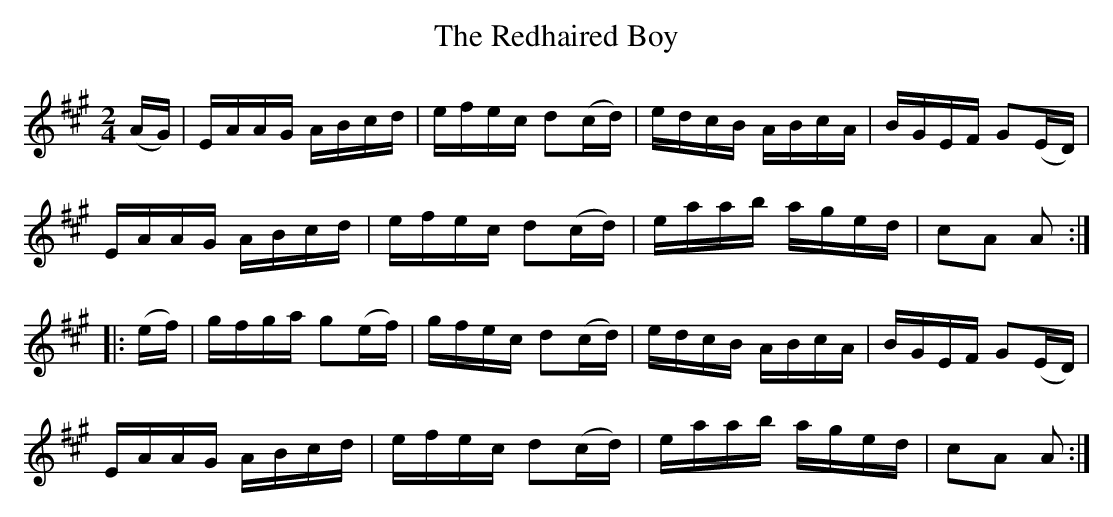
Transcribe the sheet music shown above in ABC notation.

X:1
T: The Redhaired Boy
M: 2/4
L: 1/16
K: A
   (AG) | EAAG  ABcd  | efec d2(cd) | edcB ABcA | BGEF G2(ED) |
          EAAG  ABcd  | efec d2(cd) | eaab aged | c2A2 A2    :|
|: (ef) | gfga g2(ef) | gfec d2(cd) | edcB ABcA | BGEF G2(ED) |
          EAAG  ABcd  | efec d2(cd) | eaab aged | c2A2 A2    :|
